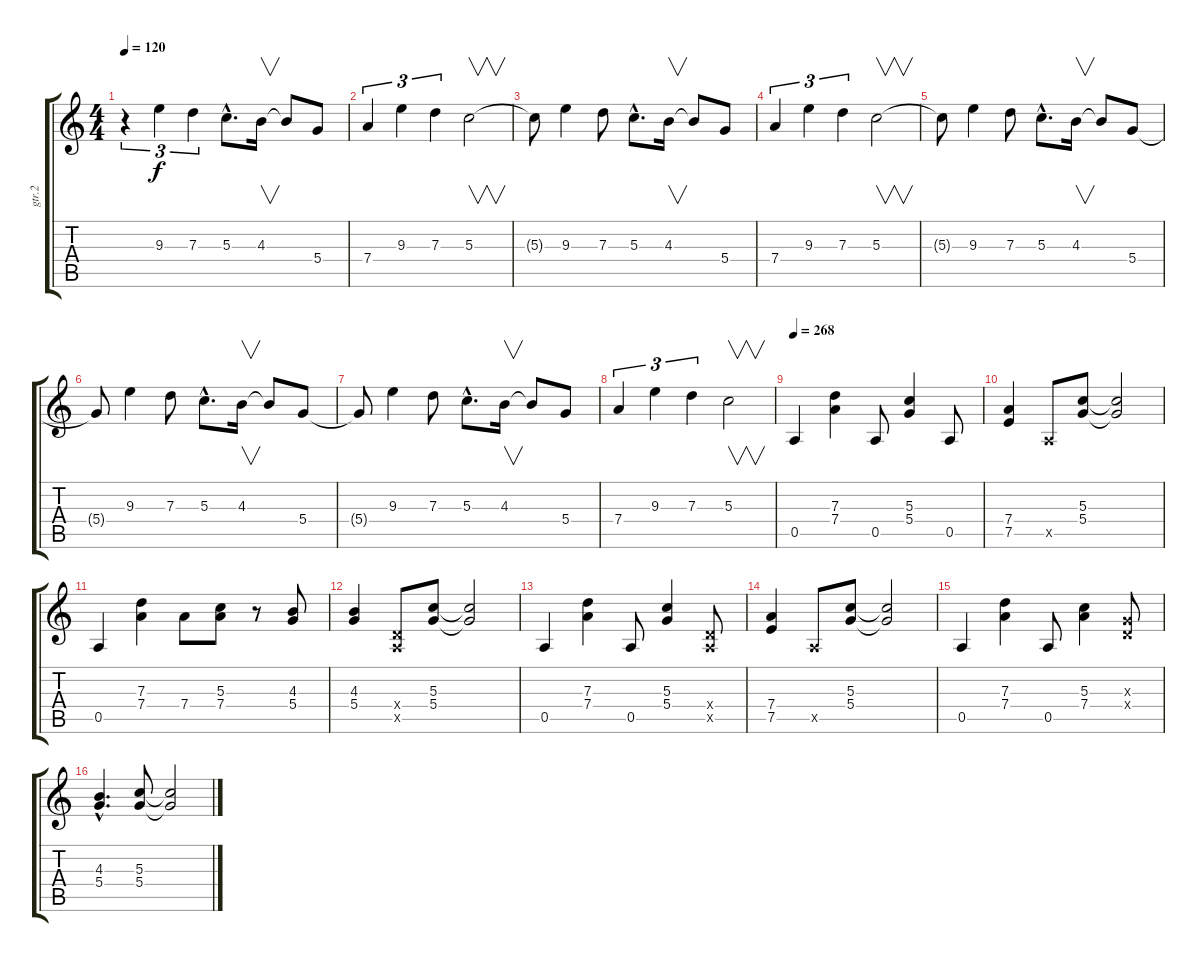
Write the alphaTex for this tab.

\track ("gtr.2" "gtr.2") {instrument distortionguitar}
\staff {score tabs}
\tuning (E4 B3 G3 D3 A2 E2) {hide}
\ts (4 4)
\tempo 120
\clef g2
\ks c
r.4{tu (3 2) dy f instrument distortionguitar} 9.3.4{tu (3 2)} 7.3.4{tu (3 2)} 5.3{hac}.8{d} 4.3.16{v} 4.3{t}.8 5.4.8 |
7.4.4{tu (3 2)} 9.3.4{tu (3 2)} 7.3.4{tu (3 2)} 5.3.2{v} |
5.3{t}.8 9.3.4 7.3.8 5.3{hac}.8{d} 4.3.16{v} 4.3{t}.8 5.4.8 |
7.4.4{tu (3 2)} 9.3.4{tu (3 2)} 7.3.4{tu (3 2)} 5.3.2{v} |
5.3{t}.8 9.3.4 7.3.8 5.3{hac}.8{d} 4.3.16{v} 4.3{t}.8 5.4.8 |
5.4{t}.8 9.3.4 7.3.8 5.3{hac}.8{d} 4.3.16{v} 4.3{t}.8 5.4.8 |
5.4{t}.8 9.3.4 7.3.8 5.3{hac}.8{d} 4.3.16{v} 4.3{t}.8 5.4.8 |
7.4.4{tu (3 2)} 9.3.4{tu (3 2)} 7.3.4{tu (3 2)} 5.3.2{v} |
\tempo 268
0.5.4 (7.3 7.4).4 0.5.8 (5.3 5.4).4 0.5.8 |
(7.4 7.5).4 0.5{x}.8 (5.3 5.4).8 (5.3{t} 5.4{t}).2 |
0.5.4 (7.3 7.4).4 7.4.8 (5.3 7.4).8 r.8 (4.3 5.4).8 |
(4.3 5.4).4 (0.4{x} 0.5{x}).8 (5.3 5.4).8 (5.3{t} 5.4{t}).2 |
0.5.4 (7.3 7.4).4 0.5.8 (5.3 5.4).4 (0.4{x} 0.5{x}).8 |
(7.4 7.5).4 0.5{x}.8 (5.3 5.4).8 (5.3{t} 5.4{t}).2 |
0.5.4 (7.3 7.4).4 0.5.8 (5.3 7.4).4 (0.3{x} 0.4{x}).8 |
(4.3{hac} 5.4{hac}).4{d} (5.3 5.4).8 (5.3{t} 5.4{t}).2
